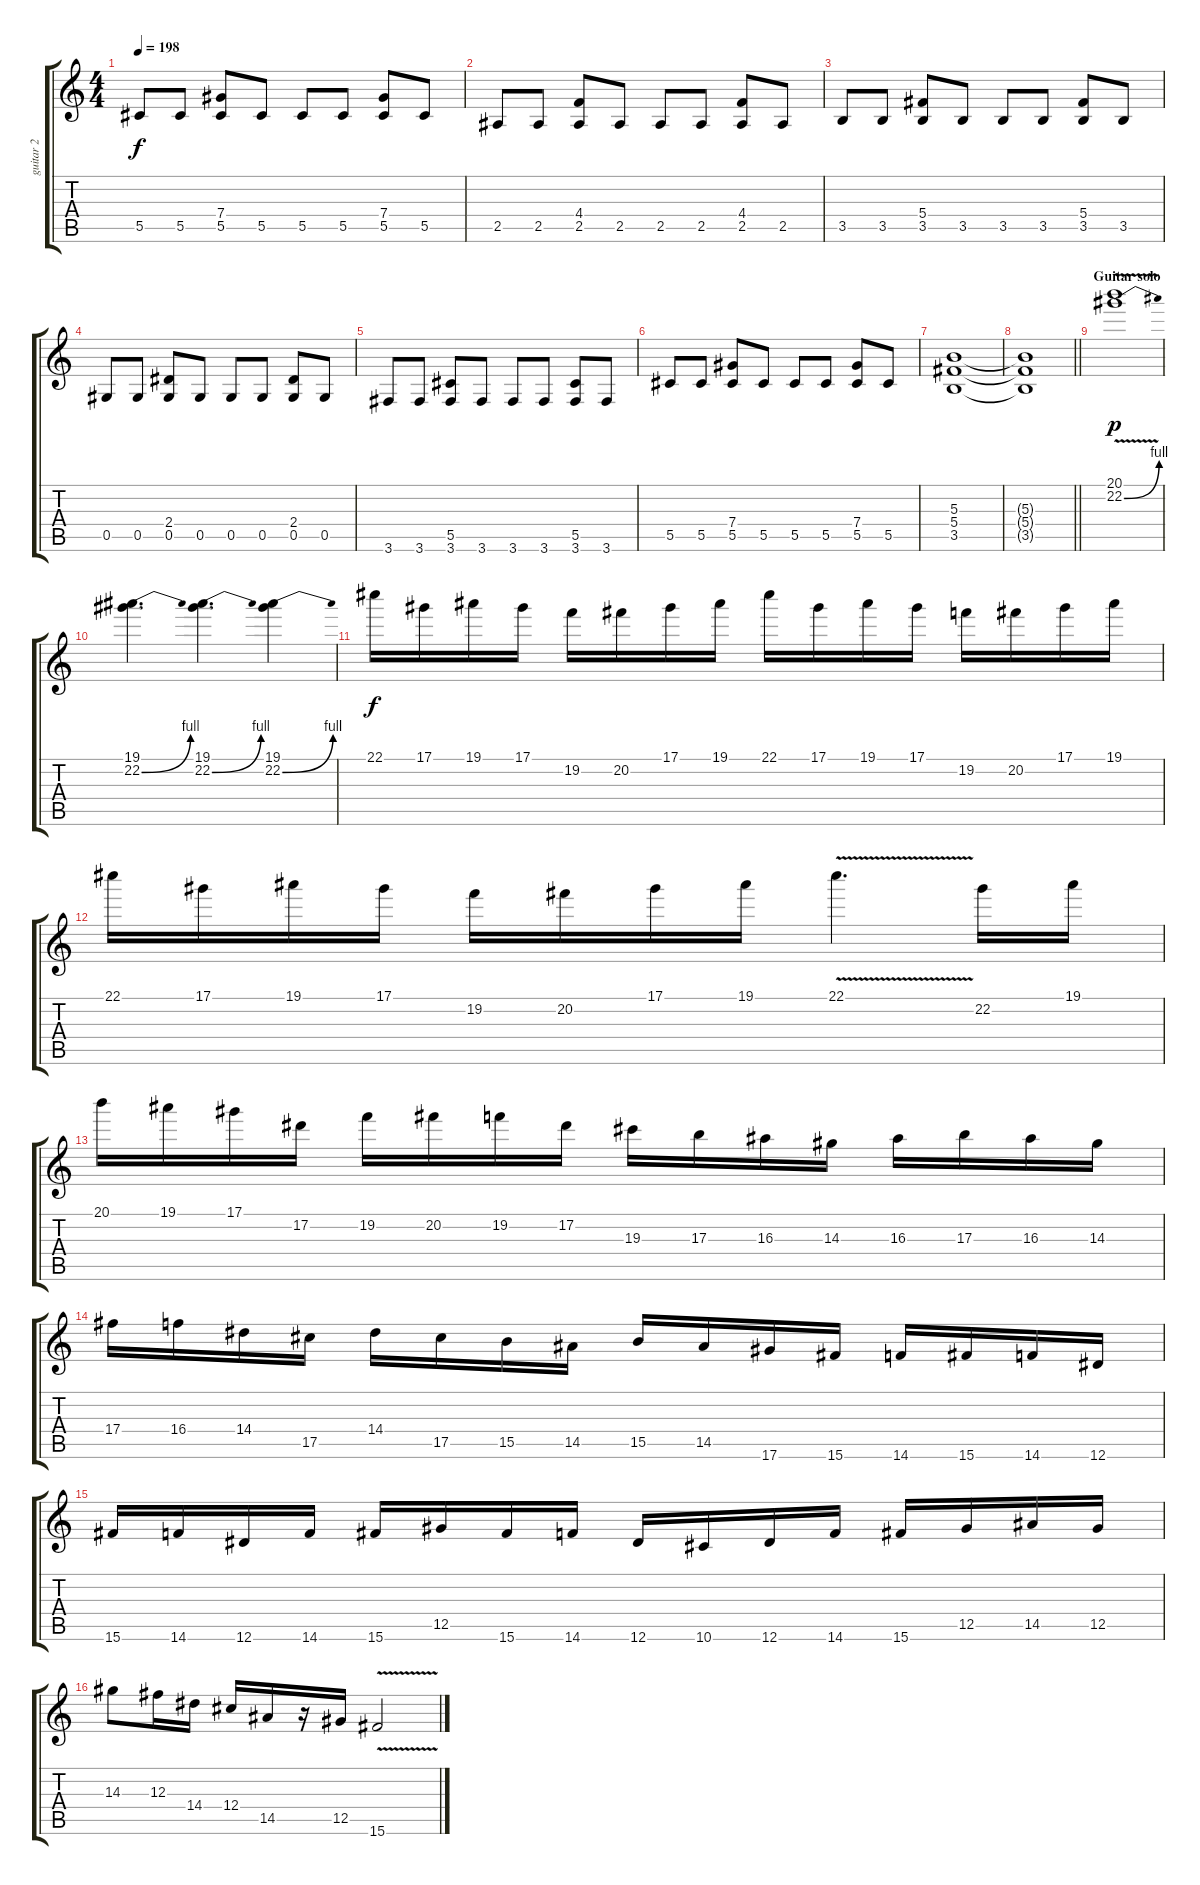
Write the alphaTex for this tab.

\track ("guitar 2" "guitar 2") {instrument distortionguitar}
\staff {score tabs}
\tuning (Eb4 Bb3 Gb3 Db3 Ab2 Eb2) {hide}
\ts (4 4)
\tempo 198
\clef g2
\ks c
5.5.8{dy f} 5.5.8 (7.4 5.5).8 5.5.8 5.5.8 5.5.8 (7.4 5.5).8 5.5.8 |
2.5.8 2.5.8 (4.4 2.5).8 2.5.8 2.5.8 2.5.8 (4.4 2.5).8 2.5.8 |
3.5.8 3.5.8 (5.4 3.5).8 3.5.8 3.5.8 3.5.8 (5.4 3.5).8 3.5.8 |
0.5.8 0.5.8 (2.4 0.5).8 0.5.8 0.5.8 0.5.8 (2.4 0.5).8 0.5.8 |
3.6.8 3.6.8 (5.5 3.6).8 3.6.8 3.6.8 3.6.8 (5.5 3.6).8 3.6.8 |
5.5.8 5.5.8 (7.4 5.5).8 5.5.8 5.5.8 5.5.8 (7.4 5.5).8 5.5.8 |
(5.3 5.4 3.5).1 |
\barLineRight lightlight
(5.3{t} 5.4{t} 3.5{t}).1 |
\section ("" "Guitar solo")
(20.1 22.2{be (bend 0 0 60 4) v}).1{dy p} |
(19.1 22.2{be (bend 0 0 60 4)}).4{d} (19.1 22.2{be (bend 0 0 60 4)}).4{d} (19.1 22.2{be (bend 0 0 60 4)}).4 |
22.1.16{dy f} 17.1.16 19.1.16 17.1.16 19.2.16 20.2.16 17.1.16 19.1.16 22.1.16 17.1.16 19.1.16 17.1.16 19.2.16 20.2.16 17.1.16 19.1.16 |
22.1.16 17.1.16 19.1.16 17.1.16 19.2.16 20.2.16 17.1.16 19.1.16 22.1{v}.4{d} 22.2.16 19.1.16 |
20.1.16 19.1.16 17.1.16 17.2.16 19.2.16 20.2.16 19.2.16 17.2.16 19.3.16 17.3.16 16.3.16 14.3.16 16.3.16 17.3.16 16.3.16 14.3.16 |
17.4.16 16.4.16 14.4.16 17.5.16 14.4.16 17.5.16 15.5.16 14.5.16 15.5.16 14.5.16 17.6.16 15.6.16 14.6.16 15.6.16 14.6.16 12.6.16 |
15.6.16 14.6.16 12.6.16 14.6.16 15.6.16 12.5.16 15.6.16 14.6.16 12.6.16 10.6.16 12.6.16 14.6.16 15.6.16 12.5.16 14.5.16 12.5.16 |
14.3.8 12.3.16 14.4.16 12.4.16 14.5.16 r.16 12.5.16 15.6{v}.2
